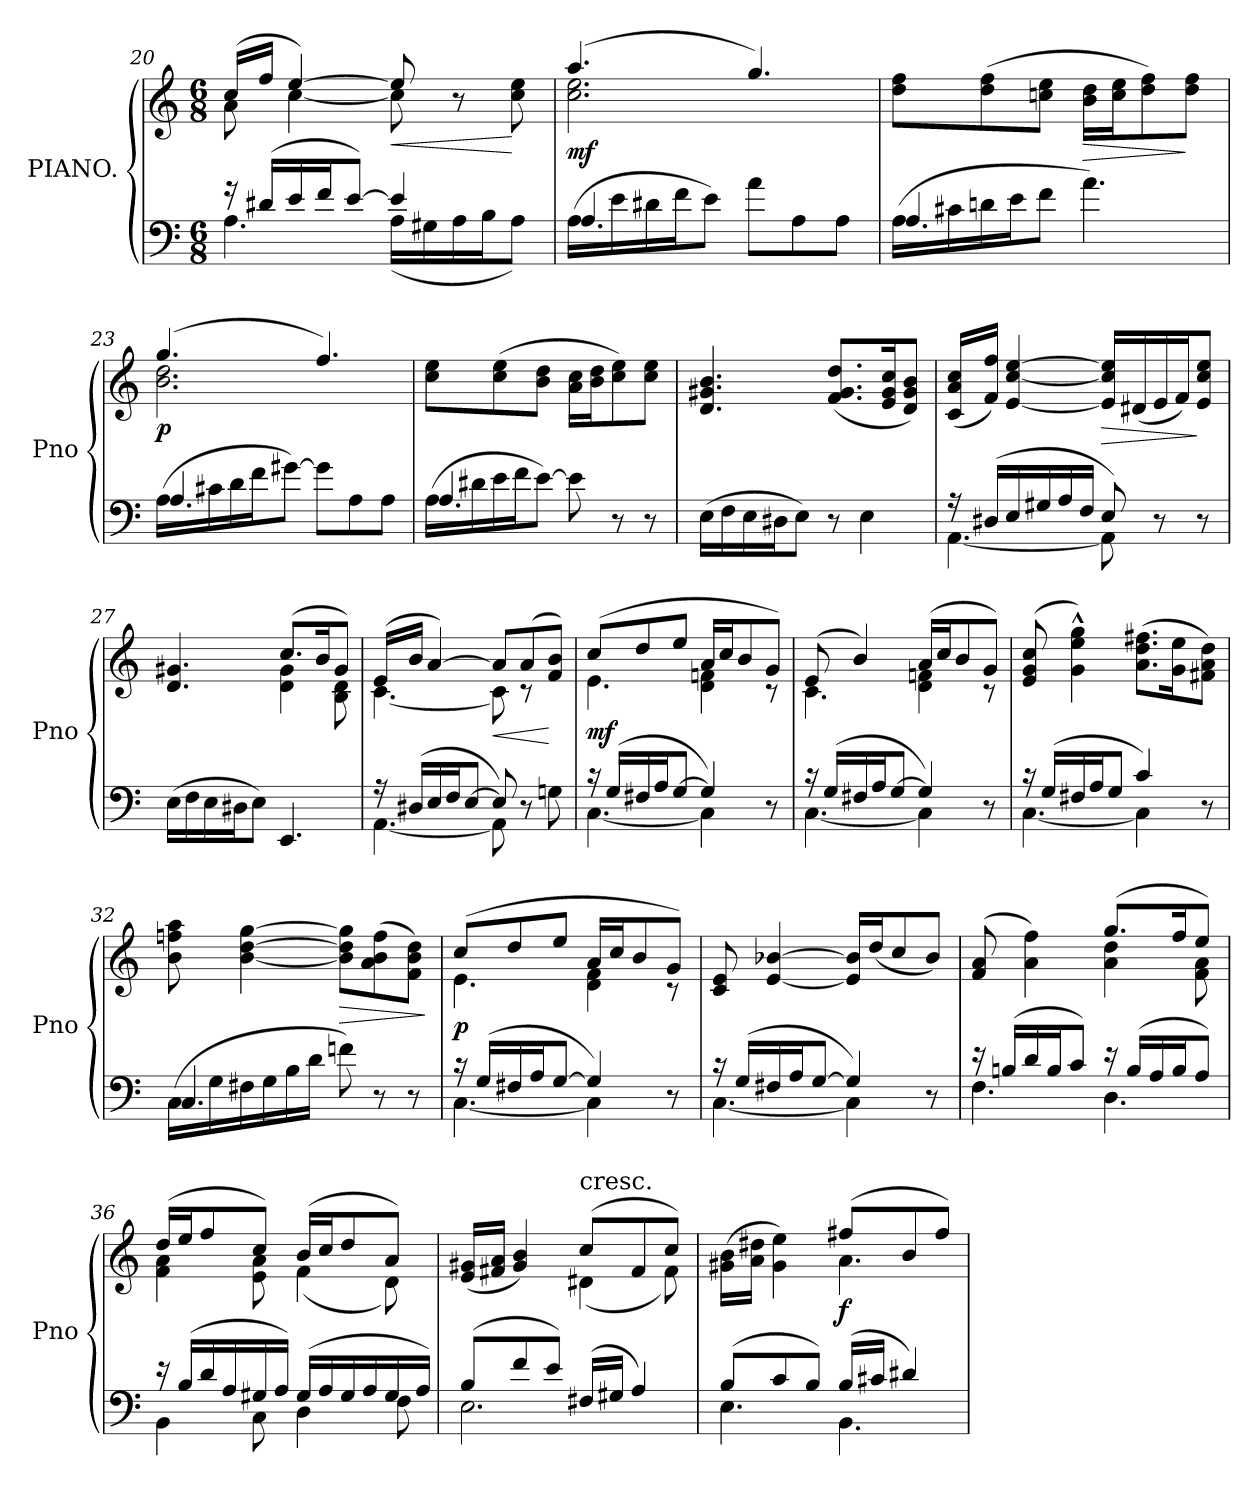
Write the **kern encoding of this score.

**kern	**kern	**dynam
*part1	*part1	*part1
*staff2	*staff1	*staff1/2
*I"PIANO.	*	*
*I'Pno	*	*
*clefF4	*clefG2	*
*k[]	*k[]	*
*a:	*a:	*
*M6/8	*M6/8	*
=20	=20	=20
*^	*^	*
16r	4.A\	(16cc/LL	8a\	.
(16d#X/LL	.	16ff/JJ	.	.
16e/	.	[4ee/)	[4cc\	.
16f/J	.	.	.	.
[8e/J)	.	.	.	.
!	!	!	!	!LO:HP:b
4e/]	(16A\LL	8ee/]	8cc\]	<
.	16G#X\	.	.	.
.	16A\	8r	8ryy	.
.	16B\J	.	.	.
8ryy	8A\J)	8cc\ 8ee\	8ryy	[
=21	=21	=21	=21	=21
(16A\LL	4.A/	(4.aa/	2.cc\ 2.ee\	mf
16e\	.	.	.	.
16d#X\	.	.	.	.
16f\J	.	.	.	.
8e\J)	.	.	.	.
8a\L	4ryy	4.gg/)	.	.
8A\	.	.	.	.
8A\J	8ryy	.	.	.
*	*	*v	*v	*
=22	=22	=22	=22
(16A\LL	4.A/	8dd\ 8ff\L	.
16c#X\	.	.	.
16dn\	.	(8dd\ 8ff\	.
16e\J	.	.	.
8f\J	.	8ccn\ 8ee\J	.
!	!	!	!LO:HP:b
4.a\)	4.ryy	16b\ 16dd\LL	>
.	.	16cc\ 16ee\J	.
.	.	8dd\ 8ff\)	.
.	.	8dd\ 8ff\J	]
=23	=23	=23	=23
*	*	*^	*
(16A\LL	4.A/	(4.gg/	2.b\ 2.dd\	p
16c#X\	.	.	.	.
16d\	.	.	.	.
16f\J	.	.	.	.
[8g#X\J)	.	.	.	.
8g#\L]	4ryy	4.ff/)	.	.
8A\	.	.	.	.
8A\J	8ryy	.	.	.
*	*	*v	*v	*
=24	=24	=24	=24
(16A\LL	4.A/	8cc\ 8ee\L	.
16d#X\	.	.	.
16e\	.	(8cc\ 8ee\	.
16f\J	.	.	.
[8e\J)	.	8b\ 8dd\J	.
8e\]	4ryy	16a\ 16cc\LL	.
.	.	16b\ 16dd\J	.
8r	.	8cc\ 8ee\)	.
8r	8ryy	8cc\ 8ee\J	.
*v	*v	*	*
=25	=25	=25
(16E\LL	4.d/ 4.g#X/ 4.b/	.
16F\	.	.
16E\	.	.
16D#X\J	.	.
8E\J)	.	.
8r	(8.f/ 8.g#/ 8.dd/L	.
4E\	.	.
.	16e/ 16g#/ 16cc/K	.
.	8d/ 8g#/ 8b/J)	.
=26	=26	=26
*^	*	*
16r	[4.AA\	(16c/ 16a/ 16cc/LL	.
(16D#X/LL	.	16f/ 16ff/JJ)	.
16E/	.	[4e/ [4cc/ [4ee/	.
16G#X/	.	.	.
16A/	.	.	.
16F/JJ	.	.	.
!	!	!	!LO:HP:b
8E/)	8AA\]	16e]/ 16cc]/ 16ee]/LL	>
.	.	(16d#X/	.
8r	8ryy	16e/	.
.	.	16f/J)	.
8r	8ryy	8e/ 8cc/ 8ee/J	]
*v	*v	*	*
=27	=27	=27
*	*^	*
(16E\LL	4.d/ 4.g#X/	4.ryy	.
16F\	.	.	.
16E\	.	.	.
16D#X\J	.	.	.
8E\J)	.	.	.
4.EE/	(8.cc/L	4d\ 4g#\	.
.	16b/K	.	.
.	8g#/J)	8B\ 8d\	.
=28	=28	=28	=28
*^	*	*	*
16r	[4.AA\	(16e/LL	[4.c\	.
(16D#X/LL	.	16b/JJ	.	.
16E/	.	[4a/)	.	.
16F/J	.	.	.	.
[8E/J	.	.	.	.
!	!	!	!	!LO:HP:b
8E/])	8AA\]	8a/L]	8c\]	<
8r	8ryy	(8a/	8r	.
8Gn\	8ryy	8f/ 8b/J)	8ryy	[
=29	=29	=29	=29	=29
16r	[4.C\	(8cc/L	4.e\	mf
(16G/LL	.	.	.	.
16F#X/	.	8dd/	.	.
16A/J	.	.	.	.
[8G/J	.	8ee/J	.	.
4G/])	4C\]	16a/LL	4d\ 4fn\	.
.	.	16cc/J	.	.
.	.	8b/	.	.
8r	8ryy	8g/J)	8r	.
=30	=30	=30	=30	=30
16r	[4.C\	(8e/	4.c\	.
(16G/LL	.	.	.	.
16F#X/	.	4b/)	.	.
16A/J	.	.	.	.
[8G/J	.	.	.	.
4G/])	4C\]	(16a/LL	4d\ 4fn\	.
.	.	16cc/J	.	.
.	.	8b/	.	.
8r	8ryy	8g/J)	8r	.
*	*	*v	*v	*
=31	=31	=31	=31
16r	[4.C\	(8e/ 8g/ 8cc/	.
(16G/LL	.	.	.
16F#X/	.	4g^^\ 4ee^^\ 4gg^^\)	.
16A/J	.	.	.
8G/J	.	.	.
4c/)	4C\]	(8.a\ 8.dd\ 8.ff#X\L	.
.	.	16g\ 16ee\K	.
8r	8ryy	8f#X\ 8a\ 8dd\J)	.
=32	=32	=32	=32
(16C\LL	4.C/	8b\ 8ffn\ 8aa\	.
16G\	.	.	.
16F#X\	.	[4b\ [4dd\ [4gg\	.
16G\	.	.	.
16B\	.	.	.
16d\JJ	.	.	.
!	!	!	!LO:HP:b
8fn\)	4ryy	8b]\ 8dd]\ 8gg]\L	>
8r	.	(8a\ 8b\ 8ff\	.
8r	8ryy	8f\ 8b\ 8dd\J)	.
*v	*v	*	*
.	.	]
=33	=33	=33
*^	*^	*
16r	[4.C\	(8cc/L	4.e\	p
(16G/LL	.	.	.	.
16F#X/	.	8dd/	.	.
16A/J	.	.	.	.
[8G/J	.	8ee/J	.	.
4G/])	4C\]	16a/LL	4d\ 4f\	.
.	.	16cc/J	.	.
.	.	8b/	.	.
8r	8ryy	8g/J)	8r	.
*	*	*v	*v	*
=34	=34	=34	=34
16r	[4.C\	8c/ 8e/	.
(16G/LL	.	.	.
16F#X/	.	[4e/ [4b-X/	.
16A/J	.	.	.
[8G/J	.	.	.
4G/])	4C\]	16e]/ 16b-]/LL	.
.	.	(16dd/J	.
.	.	8cc/	.
8r	8ryy	8b-/J)	.
=35	=35	=35	=35
*	*	*^	*
16r	4.F\	(8f/ 8a/	4.ryy	.
(16Bn/LL	.	.	.	.
16d/	.	4a\ 4ff\)	.	.
16B/J	.	.	.	.
8c/J)	.	.	.	.
16r	4.D\	(8.gg/L	4a\ 4dd\	.
(16B/LL	.	.	.	.
16A/	.	.	.	.
16B/J	.	16ff/K	.	.
8A/J)	.	8ee/J)	8f\ 8a\	.
=36	=36	=36	=36	=36
16r	4BB\	(16dd/LL	4f\ 4a\	.
(16B/LL	.	16ee/J	.	.
16d/	.	8ff/	.	.
16A/	.	.	.	.
16G#X/	8C\	8cc/J)	8e\ 8a\	.
16A/JJ)	.	.	.	.
(16G#/LL	4D\	(16b/LL	(4f\	.
16A/	.	16cc/J	.	.
16G#/	.	8dd/	.	.
16A/	.	.	.	.
16G#/	8F\	8a/J)	8d\)	.
16A/JJ)	.	.	.	.
=37	=37	=37	=37	=37
(8B/L	2.E\	(16e/ 16g#X/LL	4.ryy	.
.	.	16f#X/ 16a/JJ	.	.
8f/	.	4g#/ 4b/)	.	.
8e/J)	.	.	.	.
!	!	!LO:TX:t=cresc.	!	!
(16F#X/LL	.	(8cc/L	(4d#X\	.
16G#X/JJ	.	.	.	.
4A/)	.	8f#/	.	.
.	.	8cc/J)	8f#\)	.
=38	=38	=38	=38	=38
(8B/L	4.E\	(16g#X\ 16b\LL	4.ryy	.
.	.	16a\ 16dd#X\JJ	.	.
8c/	.	4g#\ 4ee\)	.	.
8B/J)	.	.	.	.
(16B/LL	4.BB\	(8ff#X/L	4.a\	f
16c#X/JJ	.	.	.	.
4d#X/)	.	8b/	.	.
.	.	8ff#/J)	.	.
*v	*v	*	*	*
*	*v	*v	*
=	=	=
*-	*-	*-
